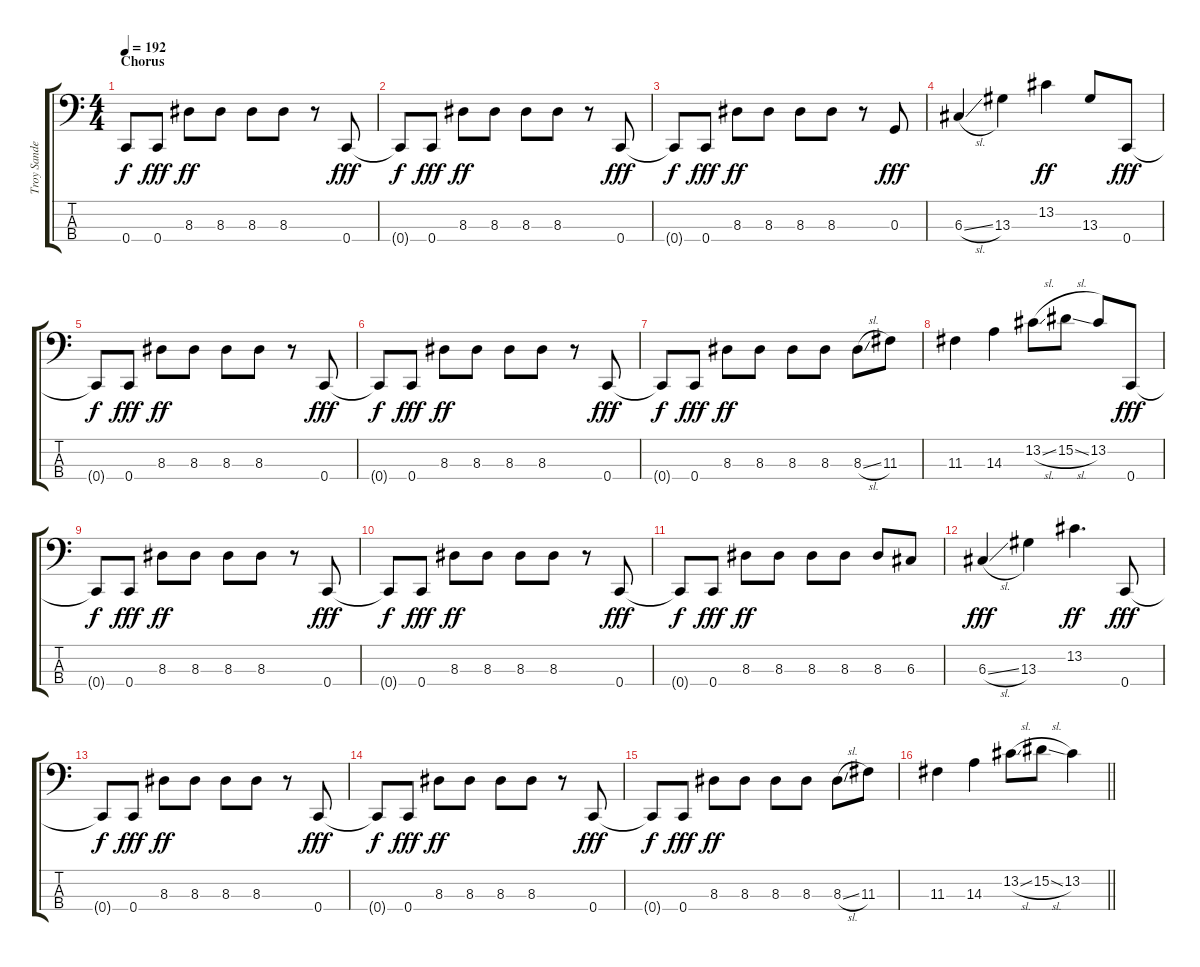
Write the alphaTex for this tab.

\track ("Troy Sanders - Bass" "Troy Sande") {instrument electricbassfinger}
\staff {score tabs}
\tuning (F2 C2 G1 C1) {hide}
\ts (4 4)
\section ("" "Chorus")
\tempo 192
\clef f4
\ks c
0.4{t}.8{dy f} 0.4.8{dy fff} 8.3.8{dy ff} 8.3.8 8.3.8 8.3.8 r.8 0.4.8{dy fff} |
0.4{t}.8{dy f} 0.4.8{dy fff} 8.3.8{dy ff} 8.3.8 8.3.8 8.3.8 r.8 0.4.8{dy fff} |
0.4{t}.8{dy f} 0.4.8{dy fff} 8.3.8{dy ff} 8.3.8 8.3.8 8.3.8 r.8 0.3.8{dy fff} |
6.3{sl}.4 13.3.4 13.2.4{dy ff} 13.3.8 0.4.8{dy fff} |
0.4{t}.8{dy f} 0.4.8{dy fff} 8.3.8{dy ff} 8.3.8 8.3.8 8.3.8 r.8 0.4.8{dy fff} |
0.4{t}.8{dy f} 0.4.8{dy fff} 8.3.8{dy ff} 8.3.8 8.3.8 8.3.8 r.8 0.4.8{dy fff} |
0.4{t}.8{dy f} 0.4.8{dy fff} 8.3.8{dy ff} 8.3.8 8.3.8 8.3.8 8.3{sl}.8 11.3.8 |
11.3.4 14.3.4 13.2{sl}.8 15.2{sl}.8 13.2.8 0.4.8{dy fff} |
0.4{t}.8{dy f} 0.4.8{dy fff} 8.3.8{dy ff} 8.3.8 8.3.8 8.3.8 r.8 0.4.8{dy fff} |
0.4{t}.8{dy f} 0.4.8{dy fff} 8.3.8{dy ff} 8.3.8 8.3.8 8.3.8 r.8 0.4.8{dy fff} |
0.4{t}.8{dy f} 0.4.8{dy fff} 8.3.8{dy ff} 8.3.8 8.3.8 8.3.8 8.3.8 6.3.8 |
6.3{sl}.4{dy fff} 13.3.4 13.2.4{d dy ff} 0.4.8{dy fff} |
0.4{t}.8{dy f} 0.4.8{dy fff} 8.3.8{dy ff} 8.3.8 8.3.8 8.3.8 r.8 0.4.8{dy fff} |
0.4{t}.8{dy f} 0.4.8{dy fff} 8.3.8{dy ff} 8.3.8 8.3.8 8.3.8 r.8 0.4.8{dy fff} |
0.4{t}.8{dy f} 0.4.8{dy fff} 8.3.8{dy ff} 8.3.8 8.3.8 8.3.8 8.3{sl}.8 11.3.8 |
\barLineRight lightlight
11.3.4 14.3.4 13.2{sl}.8 15.2{sl}.8 13.2.4
